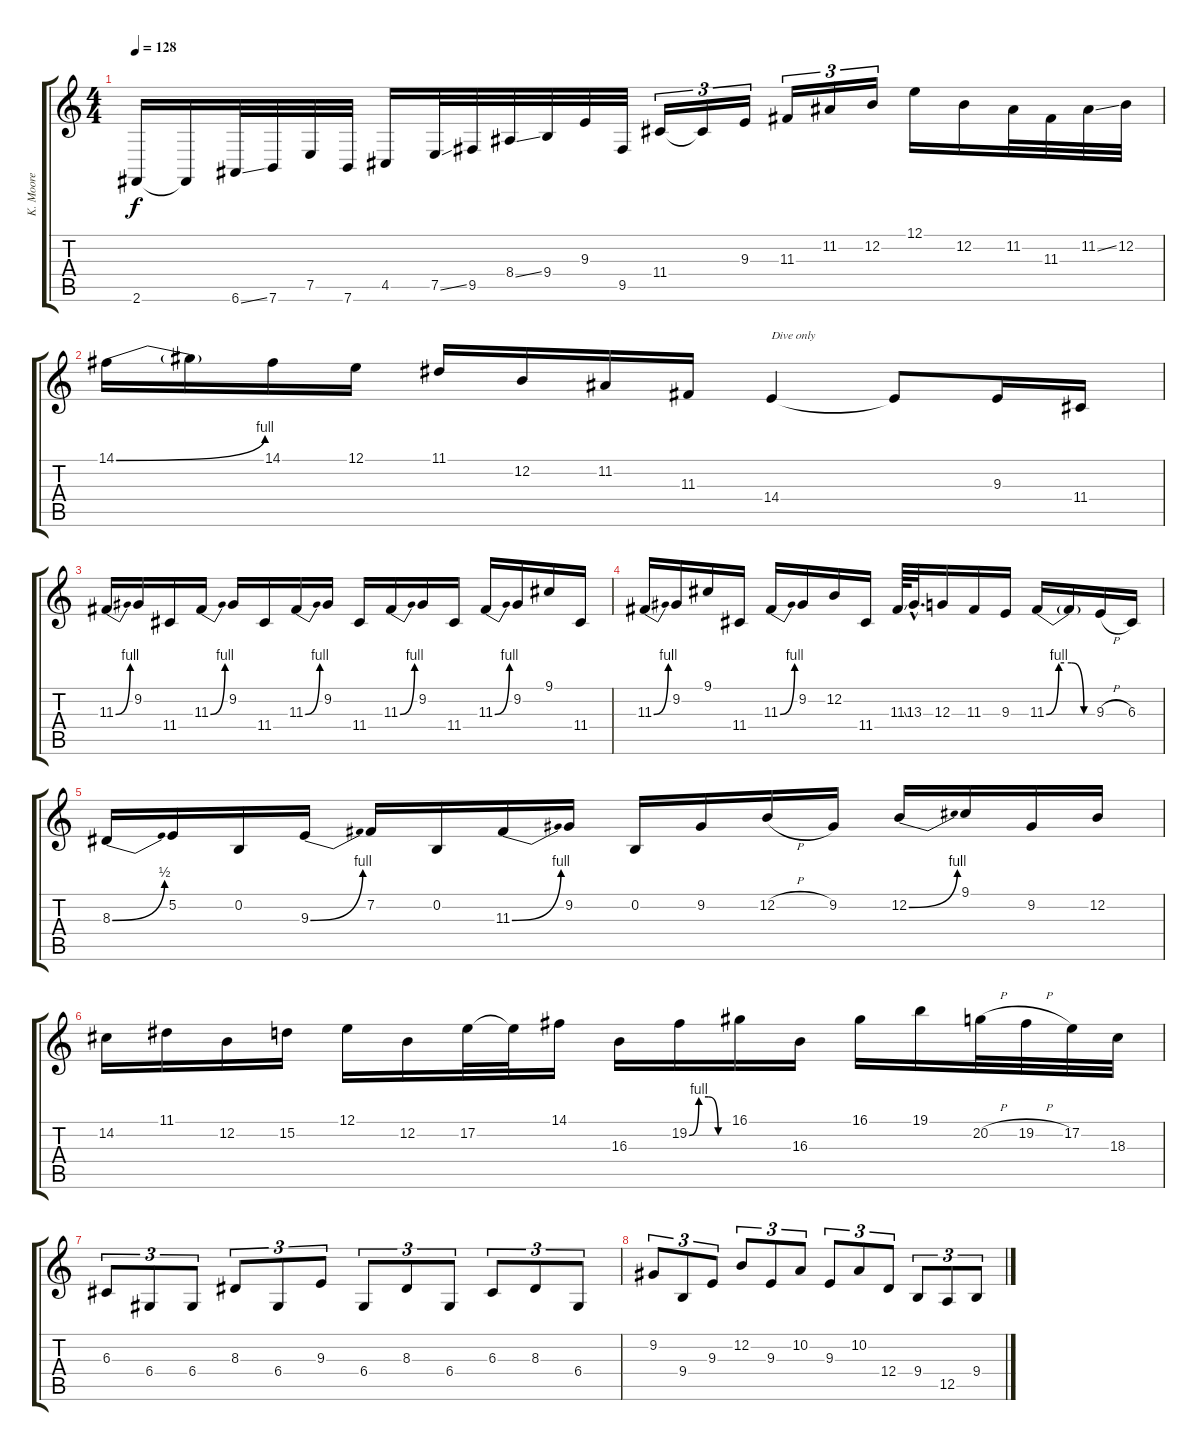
\track ("K. Moore" "K. Moore") {instrument synthstrings2}
\staff {score tabs}
\tuning (E4 B3 G3 D3 A2 E2) {hide}
\ts (4 4)
\tempo 128
\clef g2
\ks c
2.6.16{dy f} 2.6{t}.16 6.6{ss}.32 7.6.32 7.5.32 7.6.32 4.5.16 7.5{ss}.32 9.5.32 8.4{ss}.32 9.4.32 9.3.32 9.5.32 11.4.16{tu (3 2)} 11.4{t}.16{tu (3 2)} 9.3.16{tu (3 2)} 11.3.16{tu (3 2)} 11.2.16{tu (3 2)} 12.2.16{tu (3 2)} 12.1.16 12.2.16 11.2.32 11.3.32 11.2{ss}.32 12.2.32 |
14.1{be (bend 0 0 60 4)}.16 14.1{t}.16 14.1.16 12.1.16 11.1.16 12.2.16 11.2.16 11.3.16 14.4.4{txt "Dive only"} 14.4{t}.8 9.3.16 11.4.16 |
11.3{be (bend 0 0 60 4)}.16 9.2.16 11.4.16 11.3{be (bend 0 0 60 4)}.16 9.2.16 11.4.16 11.3{be (bend 0 0 60 4)}.16 9.2.16 11.4.16 11.3{be (bend 0 0 60 4)}.16 9.2.16 11.4.16 11.3{be (bend 0 0 60 4)}.16 9.2.16 9.1.16 11.4.16 |
11.3{be (bend 0 0 60 4)}.16 9.2.16 9.1.16 11.4.16 11.3{be (bend 0 0 60 4)}.16 9.2.16 12.2.16 11.4.16 11.3{ss}.64 13.3{hac}.32{d} 12.3.16 11.3.16 9.3.16 11.3{be (custom 0 0 15 4 30 4 45 0 60 0)}.16 11.3{t}.16 9.3{h}.16 6.3.16 |
8.3{be (bend 0 0 60 2)}.16 5.2.16 0.2.16 9.3{be (bend 0 0 60 4)}.16 7.2.16 0.2.16 11.3{be (bend 0 0 60 4)}.16 9.2.16 0.2.16 9.2.16 12.2{h}.16 9.2.16 12.2{be (bend 0 0 60 4)}.16 9.1.16 9.2.16 12.2.16 |
14.2.16 11.1.16 12.2.16 15.2.16 12.1.16 12.2.16 17.2.32 17.2{t}.32 14.1.16 16.3.16 19.2{be (custom 0 0 15 4 30 4 45 0 60 0)}.16 16.1.16 16.3.16 16.1.16 19.1.16 20.2{h}.32 19.2{h}.32 17.2.32 18.3.32 |
6.3.8{tu (3 2) volume 16 instrument pad3polysynth} 6.4.8{tu (3 2)} 6.4.8{tu (3 2)} 8.3.8{tu (3 2)} 6.4.8{tu (3 2)} 9.3.8{tu (3 2)} 6.4.8{tu (3 2)} 8.3.8{tu (3 2)} 6.4.8{tu (3 2)} 6.3.8{tu (3 2)} 8.3.8{tu (3 2)} 6.4.8{tu (3 2)} |
9.2.8{tu (3 2)} 9.4.8{tu (3 2)} 9.3.8{tu (3 2)} 12.2.8{tu (3 2)} 9.3.8{tu (3 2)} 10.2.8{tu (3 2)} 9.3.8{tu (3 2)} 10.2.8{tu (3 2)} 12.4.8{tu (3 2)} 9.4.8{tu (3 2)} 12.5.8{tu (3 2)} 9.4.8{tu (3 2)}
